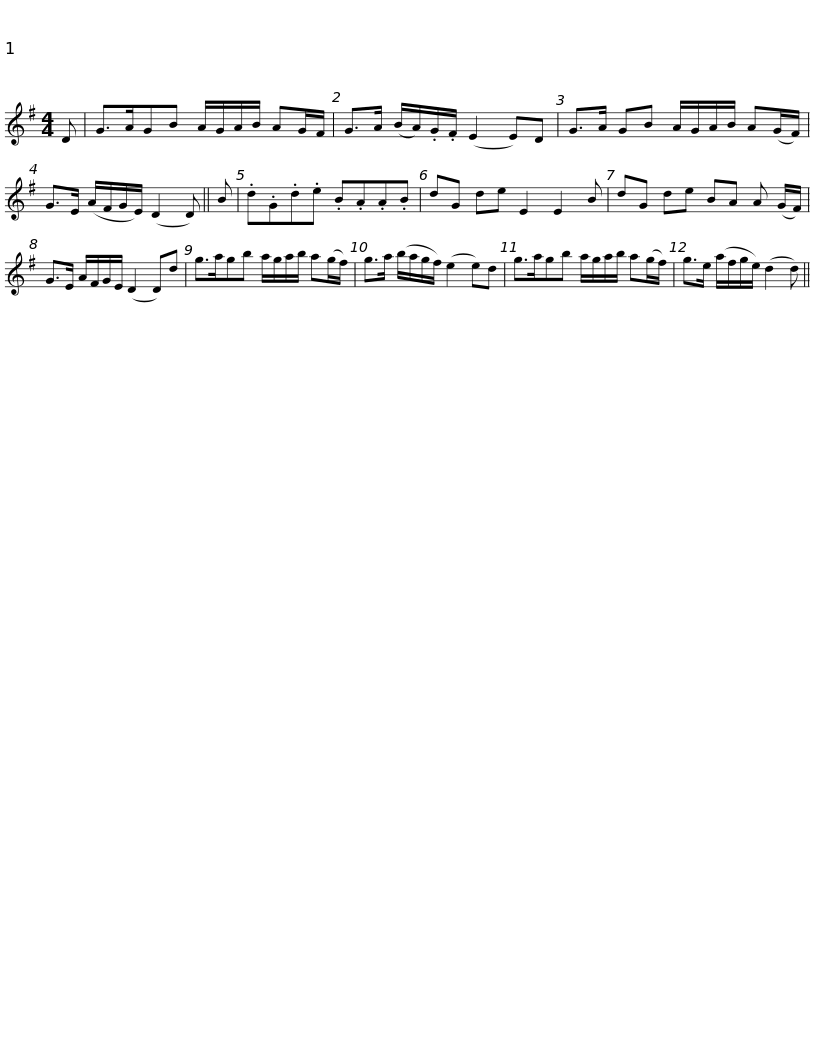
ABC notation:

X:1
L:1/8
M:4/4
I:linebreak $
K:G
V:1 treble
V:1
 D | G>AGB A/G/A/B/ AG/F/ | G>A (B/A/).G/.F/ (E2 E)D | G>A GB A/G/A/B/ A(G/F/) | G>E (A/F/G/E/) (D2 D) || %5
 B |$ .d.G.d.e .B.A.A.B | dG de E2 E2 B | dG de BA A (G/F/) | G>E A/F/G/E/ (D2 D)d |$ %10
 g>agb a/g/a/b/ a(g/f/) | g>a (b/a/g/f/) (e2 e)d | g>agb a/g/a/b/ a(g/f/) | g>e (a/f/g/e/) (d2 d) || %14
